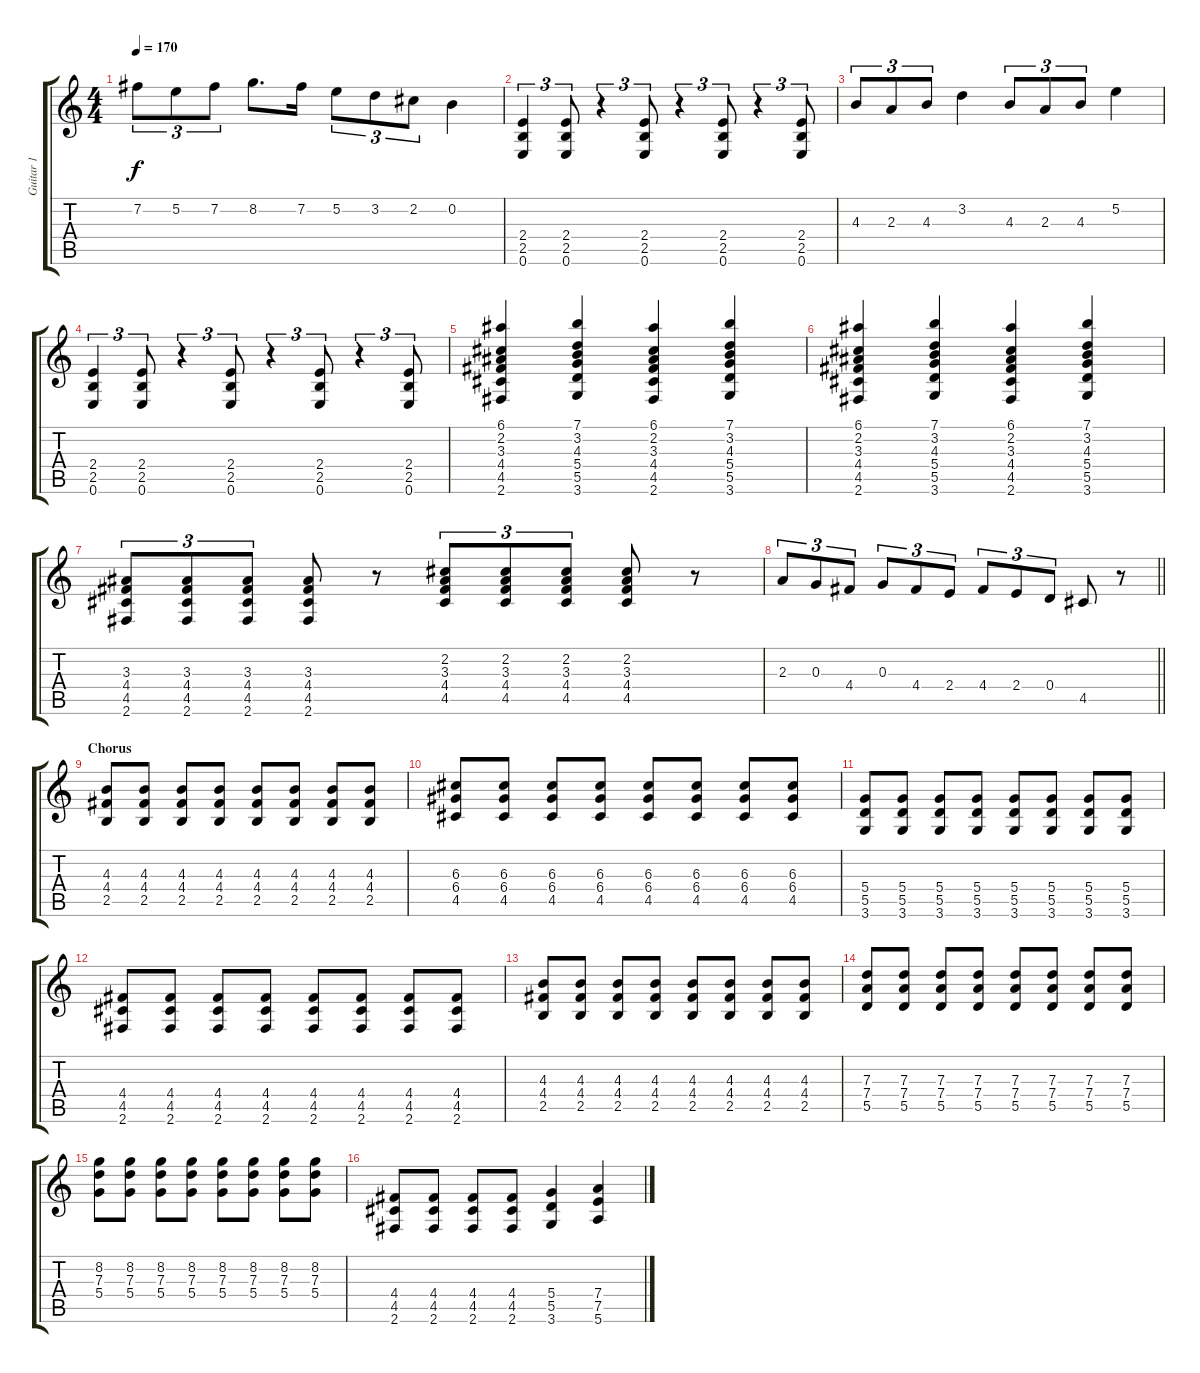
\track ("Guitar 1" "Guitar 1") {instrument distortionguitar}
\staff {score tabs}
\tuning (E4 B3 G3 D3 A2 E2) {hide}
\ts (4 4)
\tempo 170
\clef g2
\ks c
7.2.8{tu (3 2) dy f} 5.2.8{tu (3 2)} 7.2.8{tu (3 2)} 8.2.8{d} 7.2.16 5.2.8{tu (3 2)} 3.2.8{tu (3 2)} 2.2.8{tu (3 2)} 0.2.4 |
(2.4 2.5 0.6).4{tu (3 2)} (2.4 2.5 0.6).8{tu (3 2)} r.4{tu (3 2)} (2.4 2.5 0.6).8{tu (3 2)} r.4{tu (3 2)} (2.4 2.5 0.6).8{tu (3 2)} r.4{tu (3 2)} (2.4 2.5 0.6).8{tu (3 2)} |
4.3.8{tu (3 2)} 2.3.8{tu (3 2)} 4.3.8{tu (3 2)} 3.2.4 4.3.8{tu (3 2)} 2.3.8{tu (3 2)} 4.3.8{tu (3 2)} 5.2.4 |
(2.4 2.5 0.6).4{tu (3 2)} (2.4 2.5 0.6).8{tu (3 2)} r.4{tu (3 2)} (2.4 2.5 0.6).8{tu (3 2)} r.4{tu (3 2)} (2.4 2.5 0.6).8{tu (3 2)} r.4{tu (3 2)} (2.4 2.5 0.6).8{tu (3 2)} |
(6.1 2.2 3.3 4.4 4.5 2.6).4 (7.1 3.2 4.3 5.4 5.5 3.6).4 (6.1 2.2 3.3 4.4 4.5 2.6).4 (7.1 3.2 4.3 5.4 5.5 3.6).4 |
(6.1 2.2 3.3 4.4 4.5 2.6).4 (7.1 3.2 4.3 5.4 5.5 3.6).4 (6.1 2.2 3.3 4.4 4.5 2.6).4 (7.1 3.2 4.3 5.4 5.5 3.6).4 |
(3.3 4.4 4.5 2.6).8{tu (3 2)} (3.3 4.4 4.5 2.6).8{tu (3 2)} (3.3 4.4 4.5 2.6).8{tu (3 2)} (3.3 4.4 4.5 2.6).8 r.8 (2.2 3.3 4.4 4.5).8{tu (3 2)} (2.2 3.3 4.4 4.5).8{tu (3 2)} (2.2 3.3 4.4 4.5).8{tu (3 2)} (2.2 3.3 4.4 4.5).8 r.8 |
\barLineRight lightlight
2.3.8{tu (3 2)} 0.3.8{tu (3 2)} 4.4.8{tu (3 2)} 0.3.8{tu (3 2)} 4.4.8{tu (3 2)} 2.4.8{tu (3 2)} 4.4.8{tu (3 2)} 2.4.8{tu (3 2)} 0.4.8{tu (3 2)} 4.5.8 r.8 |
\section ("" "Chorus")
(4.3 4.4 2.5).8 (4.3 4.4 2.5).8 (4.3 4.4 2.5).8 (4.3 4.4 2.5).8 (4.3 4.4 2.5).8 (4.3 4.4 2.5).8 (4.3 4.4 2.5).8 (4.3 4.4 2.5).8 |
(6.3 6.4 4.5).8 (6.3 6.4 4.5).8 (6.3 6.4 4.5).8 (6.3 6.4 4.5).8 (6.3 6.4 4.5).8 (6.3 6.4 4.5).8 (6.3 6.4 4.5).8 (6.3 6.4 4.5).8 |
(5.4 5.5 3.6).8 (5.4 5.5 3.6).8 (5.4 5.5 3.6).8 (5.4 5.5 3.6).8 (5.4 5.5 3.6).8 (5.4 5.5 3.6).8 (5.4 5.5 3.6).8 (5.4 5.5 3.6).8 |
(4.4 4.5 2.6).8 (4.4 4.5 2.6).8 (4.4 4.5 2.6).8 (4.4 4.5 2.6).8 (4.4 4.5 2.6).8 (4.4 4.5 2.6).8 (4.4 4.5 2.6).8 (4.4 4.5 2.6).8 |
(4.3 4.4 2.5).8 (4.3 4.4 2.5).8 (4.3 4.4 2.5).8 (4.3 4.4 2.5).8 (4.3 4.4 2.5).8 (4.3 4.4 2.5).8 (4.3 4.4 2.5).8 (4.3 4.4 2.5).8 |
(7.3 7.4 5.5).8 (7.3 7.4 5.5).8 (7.3 7.4 5.5).8 (7.3 7.4 5.5).8 (7.3 7.4 5.5).8 (7.3 7.4 5.5).8 (7.3 7.4 5.5).8 (7.3 7.4 5.5).8 |
(8.2 7.3 5.4).8 (8.2 7.3 5.4).8 (8.2 7.3 5.4).8 (8.2 7.3 5.4).8 (8.2 7.3 5.4).8 (8.2 7.3 5.4).8 (8.2 7.3 5.4).8 (8.2 7.3 5.4).8 |
(4.4 4.5 2.6).8 (4.4 4.5 2.6).8 (4.4 4.5 2.6).8 (4.4 4.5 2.6).8 (5.4 5.5 3.6).4 (7.4 7.5 5.6).4
